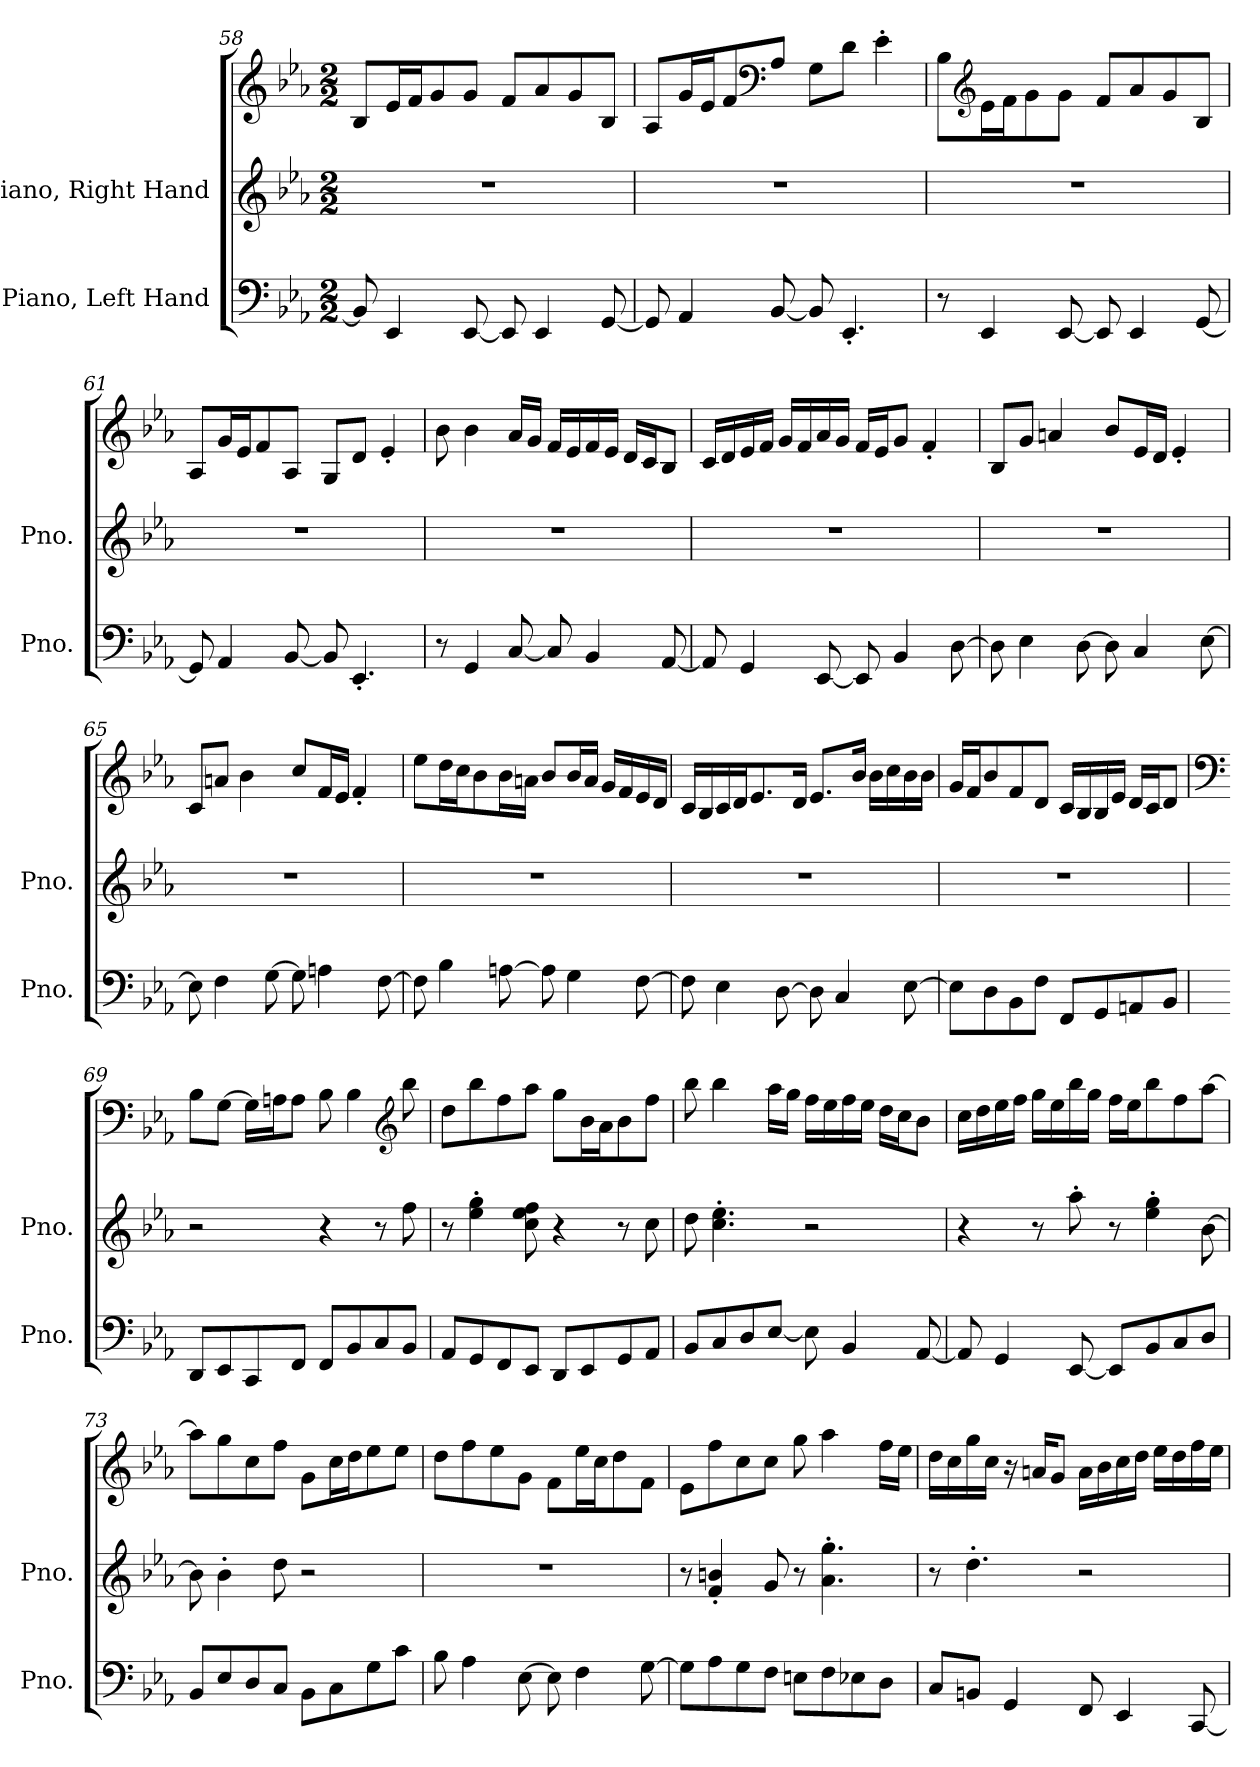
**kern	**kern	**kern
*part2	*part1	*part1
*staff3	*staff2	*staff1
*I"Piano, Left Hand	*I"Piano, Right Hand	*
*I'Pno.	*I'Pno.	*
!!LO:LB:g=z
*clefF4	*clefG2	*clefG2
*k[b-e-a-]	*k[b-e-a-]	*k[b-e-a-]
*M2/2	*M2/2	*M2/2
=58	=58	=58
8BB-/]	1r	8B-/L
4EE-/	.	16e-/L
.	.	16f/J
.	.	8g/
[8EE-/	.	8g/J
8EE-/]	.	8f/L
4EE-/	.	8a-/
.	.	8g/
[8GG/	.	8B-/J
=59	=59	=59
8GG/]	1r	8A-/L
4AA-/	.	16g/L
.	.	16e-/J
.	.	8f/
*	*	*clefF4
[8BB-/	.	8A-/J
8BB-/]	.	8G\L
4.EE-'/	.	8d\J
.	.	4e-'\
=60	=60	=60
8r	1r	8B-\L
*	*	*clefG2
4EE-/	.	16e-\L
.	.	16f\J
.	.	8g\
[8EE-/	.	8g\J
8EE-/]	.	8f/L
4EE-/	.	8a-/
.	.	8g/
[8GG/	.	8B-/J
!!LO:PB:g=z
=61	=61	=61
8GG/]	1r	8A-/L
4AA-/	.	16g/L
.	.	16e-/J
.	.	8f/
[8BB-/	.	8A-/J
8BB-/]	.	8G/L
4.EE-'/	.	8d/J
.	.	4e-'/
=62	=62	=62
8r	1r	8b-\
4GG/	.	4b-\
[8C/	.	16a-/LL
.	.	16g/JJ
8C/]	.	16f/LL
.	.	16e-/
4BB-/	.	16f/
.	.	16e-/JJ
.	.	16d/LL
.	.	16c/J
[8AA-/	.	8B-/J
=63	=63	=63
8AA-/]	1r	16c/LL
.	.	16d/
4GG/	.	16e-/
.	.	16f/JJ
.	.	16g/LL
.	.	16f/
[8EE-/	.	16a-/
.	.	16g/JJ
8EE-/]	.	16f/LL
.	.	16e-/J
4BB-/	.	8g/J
.	.	4f'/
[8D\	.	.
!!LO:LB:g=z
=64	=64	=64
8D\]	1r	8B-/L
4E-\	.	8g/J
.	.	4an/
[8D\	.	.
8D\]	.	8b-/L
4C/	.	16e-/L
.	.	16d/JJ
.	.	4e-'/
[8E-\	.	.
=65	=65	=65
8E-\]	1r	8c/L
4F\	.	8an/J
.	.	4b-\
[8G\	.	.
8G\]	.	8cc/L
4An\	.	16f/L
.	.	16e-/JJ
.	.	4f'/
[8F\	.	.
=66	=66	=66
8F\]	1r	8ee-\L
4B-\	.	16dd\L
.	.	16cc\J
.	.	8b-\
[8An\	.	16b-\L
.	.	16an\JJ
8A\]	.	8b-/L
4G\	.	16b-/L
.	.	16a/JJ
.	.	16g/LL
.	.	16f/
[8F\	.	16e-/
.	.	16d/JJ
!!LO:LB:g=z
=67	=67	=67
8F\]	1r	16c/LL
.	.	16B-/
4E-\	.	16c/
.	.	16d/J
.	.	8.e-/
[8D\	.	.
.	.	16d/Jk
8D\]	.	8.e-/L
4C/	.	.
.	.	16b-/Jk
.	.	16b-\LL
.	.	16cc\
[8E-\	.	16b-\
.	.	16b-\JJ
=68	=68	=68
8E-\L]	1r	16g/LL
.	.	16f/J
8D\	.	8b-/
8BB-\	.	8f/
8F\J	.	8d/J
8FF/L	.	16c/LL
.	.	16B-/
8GG/	.	16B-/
.	.	16e-/JJ
8AAn/	.	16d/LL
.	.	16c/J
8BB-/J	.	8d/J
=69	=69	=69
*	*	*clefF4
8DD/L	2r	8B-\L
8EE-/	.	[8G\J
8CC/	.	16G\LL]
.	.	16An\J
8FF/J	.	8A\J
8FF/L	4r	8B-\
8BB-/	.	4B-\
8C/	8r	.
*	*	*clefG2
8BB-/J	8ff\	8bb-\
!!LO:LB:g=z
=70	=70	=70
8AA-/L	8r	8dd\L
8GG/	4ee-\' 4gg\'	8bb-\
8FF/	.	8ff\
8EE-/J	8cc\ 8ee-\ 8ff\	8aa-\J
8DD/L	4r	8gg\L
8EE-/	.	16b-\L
.	.	16a-\J
8GG/	8r	8b-\
8AA-/J	8cc\	8ff\J
=71	=71	=71
8BB-/L	8dd\	8bb-\
8C/	4.cc\' 4.ee-\'	4bb-\
8D/	.	.
[8E-/J	.	16aa-\LL
.	.	16gg\JJ
8E-\]	2r	16ff\LL
.	.	16ee-\
4BB-/	.	16ff\
.	.	16ee-\JJ
.	.	16dd\LL
.	.	16cc\J
[8AA-/	.	8b-\J
=72	=72	=72
8AA-/]	4r	16cc\LL
.	.	16dd\
4GG/	.	16ee-\
.	.	16ff\JJ
.	8r	16gg\LL
.	.	16ee-\
[8EE-/	8aa-'\	16bb-\
.	.	16gg\JJ
8EE-/L]	8r	16ff\LL
.	.	16ee-\J
8BB-/	4ee-\' 4gg\'	8bb-\
8C/	.	8ff\
8D/J	[8b-\	[8aa-\J
!!LO:PB:g=z
=73	=73	=73
8BB-/L	8b-\]	8aa-\L]
8E-/	4b-'\	8gg\
8D/	.	8cc\
8C/J	8dd\	8ff\J
8BB-\L	2r	8g\L
8C\	.	16cc\L
.	.	16dd\J
8G\	.	8ee-\
8c\J	.	8ee-\J
=74	=74	=74
8B-\	1r	8dd\L
4A-\	.	8ff\
.	.	8ee-\
[8E-\	.	8g\J
8E-\]	.	8f\L
4F\	.	16ee-\L
.	.	16cc\J
.	.	8dd\
[8G\	.	8f\J
=75	=75	=75
8G\L]	8r	8e-\L
8A-\	4f/' 4bn/'	8ff\
8G\	.	8cc\
8F\J	8g/	8cc\J
8En\L	8r	8gg\
8F\	4.a-\' 4.gg\'	4aa-\
8E-X\	.	.
8D\J	.	16ff\LL
.	.	16ee-\JJ
!!LO:LB:g=z
=76	=76	=76
8C/L	8r	16dd\LL
.	.	16cc\
8BBn/J	4.dd'\	16gg\
.	.	16cc\JJ
4GG/	.	16r
.	.	16an/KL
.	.	8g/J
8FF/	2r	16a\LL
.	.	16b-\
4EE-/	.	16cc\
.	.	16dd\JJ
.	.	16ee-\LL
.	.	16dd\
[8CC/	.	16ff\
.	.	16ee-\JJ
=	=	=
*-	*-	*-
